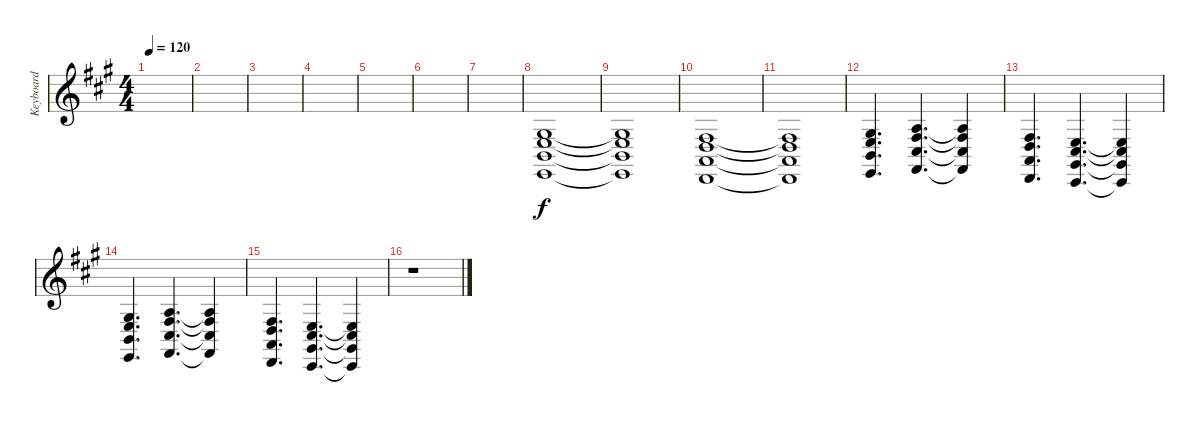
\track ("Keyboard" "Keyboard") {instrument pad2warm}
\staff {score}
\tuning (Db4 Ab3 E3 B2 Gb2 Db2) {hide}
\ts (4 4)
\tempo 120
\clef g2
\ks a
|
|
|
|
|
|
|
(4.3 5.4 5.5 3.6).1 |
(4.3{t} 5.4{t} 5.5{t} 3.6{t}).1 |
(2.3 3.4 3.5 1.6).1 |
(2.3{t} 3.4{t} 3.5{t} 1.6{t}).1 |
(4.3 5.4 5.5 3.6).4{d} (1.2 2.3 2.4 0.5).4{d} (1.2{t} 2.3{t} 2.4{t} 0.5{t}).4 |
(2.3 3.4 3.5 1.6).4{d} (0.3 2.4 2.5 0.6).4{d} (0.3{t} 2.4{t} 2.5{t} 0.6{t}).4 |
(4.3 5.4 5.5 3.6).4{d} (1.2 2.3 2.4 0.5).4{d} (1.2{t} 2.3{t} 2.4{t} 0.5{t}).4 |
(2.3 3.4 3.5 1.6).4{d} (0.3 2.4 2.5 0.6).4{d} (0.3{t} 2.4{t} 2.5{t} 0.6{t}).4 |
r.1
